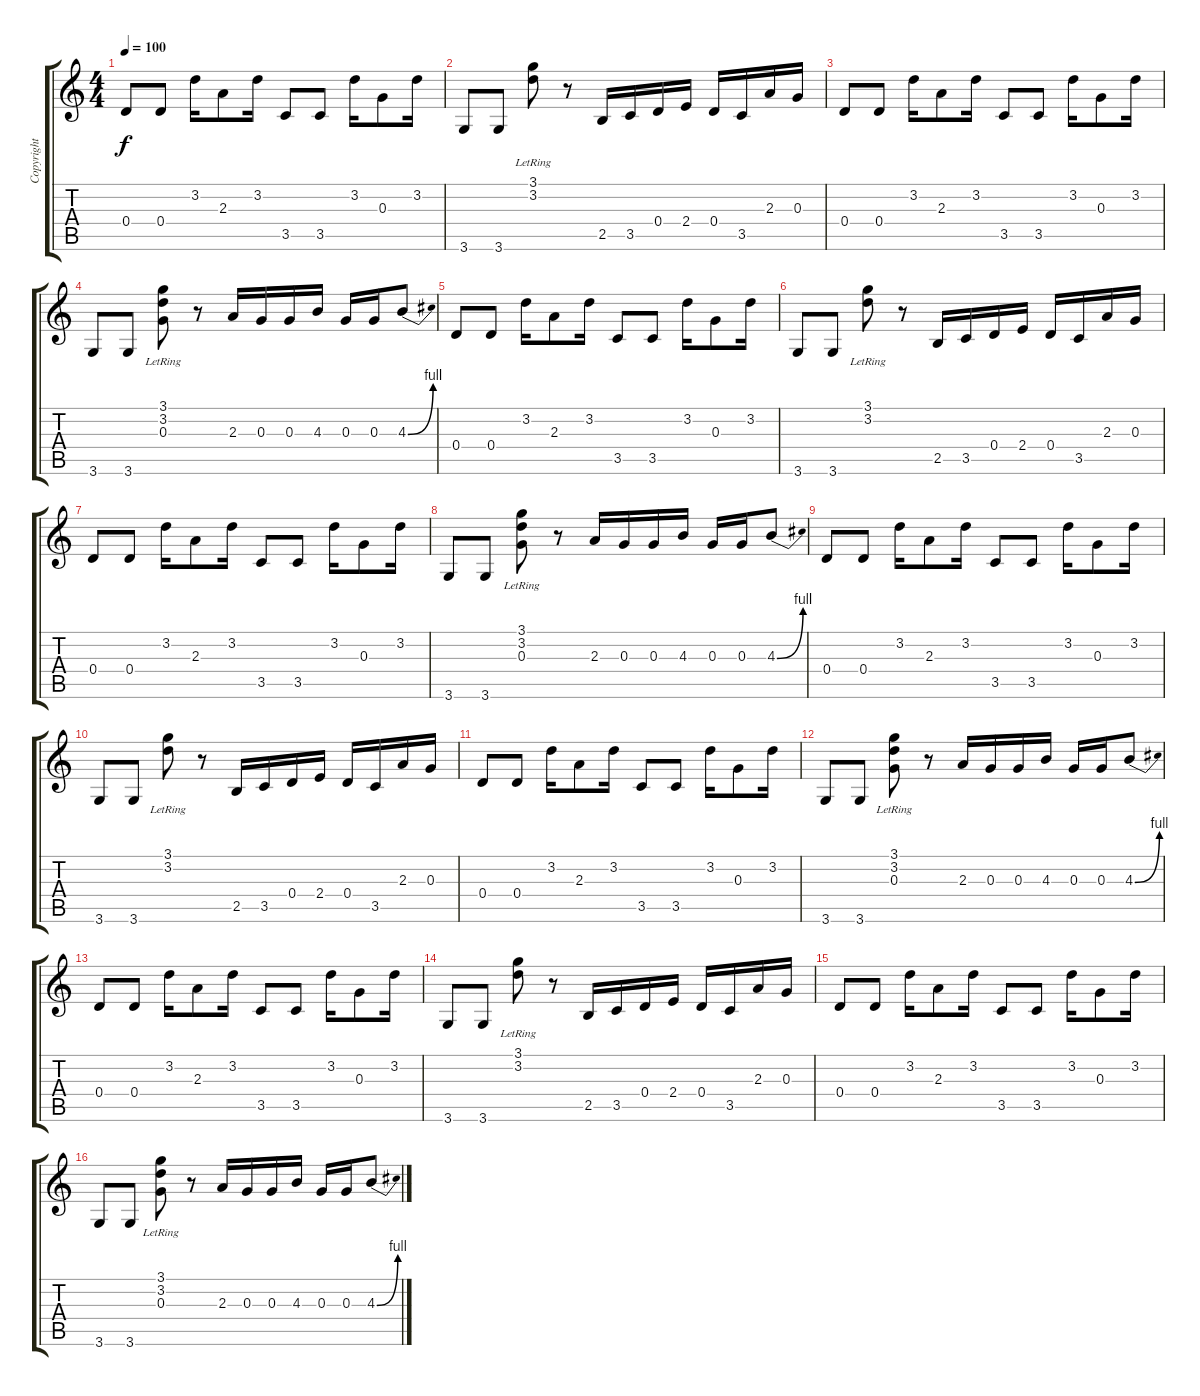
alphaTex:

\track ("Copyright" "Copyright") {instrument electricguitarclean}
\staff {score tabs}
\tuning (E4 B3 G3 D3 A2 E2) {hide}
\ts (4 4)
\tempo 100
\clef g2
\ks c
0.4.8{dy f instrument electricguitarclean} 0.4.8 3.2.16 2.3.8 3.2.16 3.5.8 3.5.8 3.2.16 0.3.8 3.2.16 |
3.6.8 3.6.8 (3.1{lr} 3.2{lr}).8 r.8 2.5.16 3.5.16 0.4.16 2.4.16 0.4.16 3.5.16 2.3.16 0.3.16 |
0.4.8 0.4.8 3.2.16 2.3.8 3.2.16 3.5.8 3.5.8 3.2.16 0.3.8 3.2.16 |
3.6.8 3.6.8 (3.1{lr} 3.2{lr} 0.3).8 r.8 2.3.16 0.3.16 0.3.16 4.3.16 0.3.16 0.3.16 4.3{be (bend 0 0 60 4)}.8 |
0.4.8 0.4.8 3.2.16 2.3.8 3.2.16 3.5.8 3.5.8 3.2.16 0.3.8 3.2.16 |
3.6.8 3.6.8 (3.1{lr} 3.2{lr}).8 r.8 2.5.16 3.5.16 0.4.16 2.4.16 0.4.16 3.5.16 2.3.16 0.3.16 |
0.4.8 0.4.8 3.2.16 2.3.8 3.2.16 3.5.8 3.5.8 3.2.16 0.3.8 3.2.16 |
3.6.8 3.6.8 (3.1{lr} 3.2{lr} 0.3).8 r.8 2.3.16 0.3.16 0.3.16 4.3.16 0.3.16 0.3.16 4.3{be (bend 0 0 60 4)}.8 |
0.4.8 0.4.8 3.2.16 2.3.8 3.2.16 3.5.8 3.5.8 3.2.16 0.3.8 3.2.16 |
3.6.8 3.6.8 (3.1{lr} 3.2{lr}).8 r.8 2.5.16 3.5.16 0.4.16 2.4.16 0.4.16 3.5.16 2.3.16 0.3.16 |
0.4.8 0.4.8 3.2.16 2.3.8 3.2.16 3.5.8 3.5.8 3.2.16 0.3.8 3.2.16 |
3.6.8 3.6.8 (3.1{lr} 3.2{lr} 0.3).8 r.8 2.3.16 0.3.16 0.3.16 4.3.16 0.3.16 0.3.16 4.3{be (bend 0 0 60 4)}.8 |
0.4.8 0.4.8 3.2.16 2.3.8 3.2.16 3.5.8 3.5.8 3.2.16 0.3.8 3.2.16 |
3.6.8 3.6.8 (3.1{lr} 3.2{lr}).8 r.8 2.5.16 3.5.16 0.4.16 2.4.16 0.4.16 3.5.16 2.3.16 0.3.16 |
0.4.8 0.4.8 3.2.16 2.3.8 3.2.16 3.5.8 3.5.8 3.2.16 0.3.8 3.2.16 |
3.6.8 3.6.8 (3.1{lr} 3.2{lr} 0.3).8 r.8 2.3.16 0.3.16 0.3.16 4.3.16 0.3.16 0.3.16 4.3{be (bend 0 0 60 4)}.8
